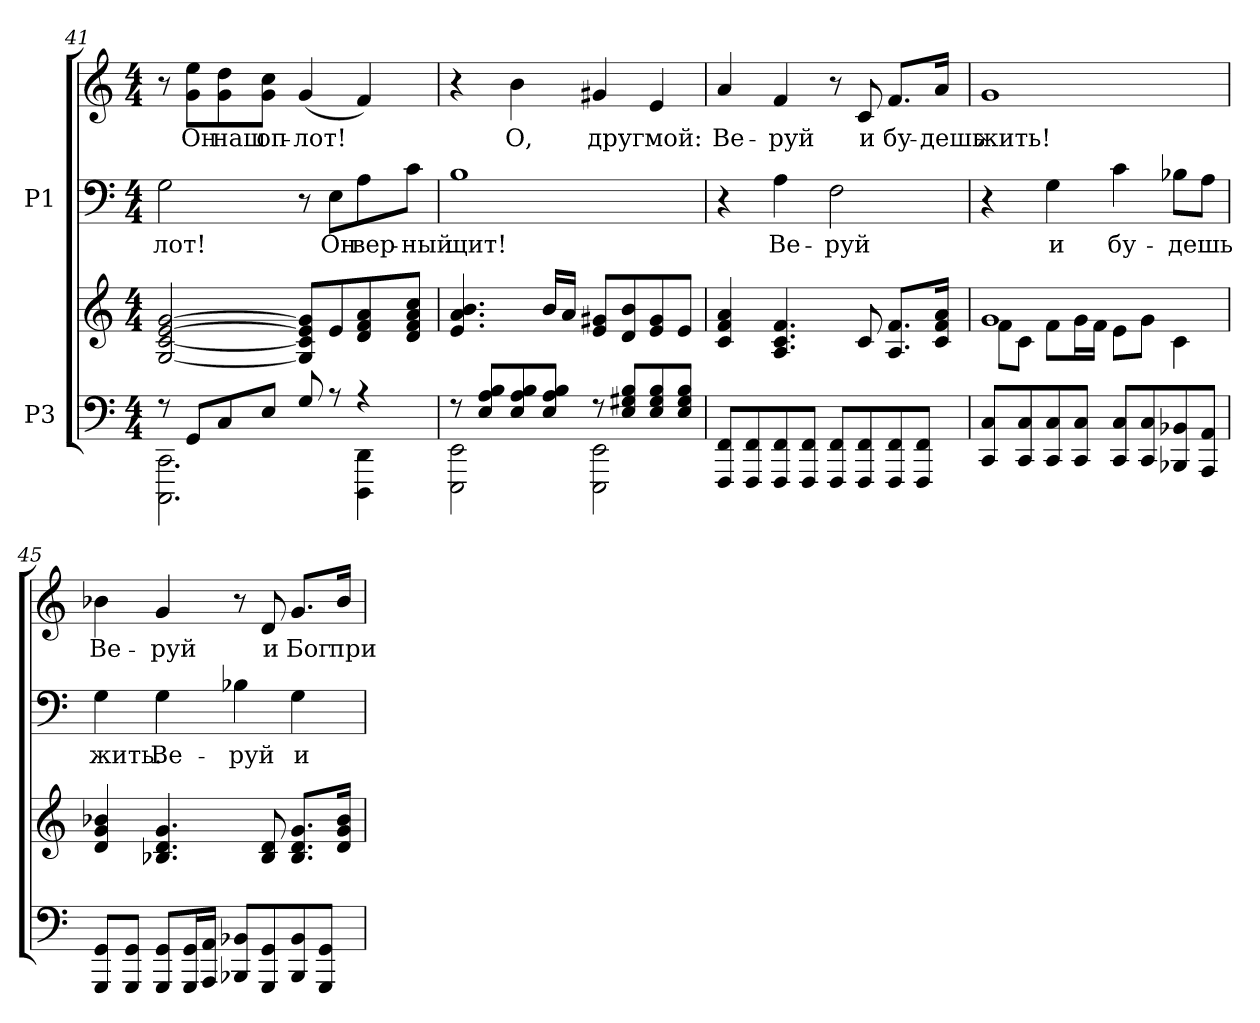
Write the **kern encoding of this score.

**kern	**kern	**kern	**text	**kern	**text
*part2	*part2	*part1	*part1	*part1	*part1
*staff4	*staff3	*staff2	*staff2	*staff1	*staff1
*I"P3	*	*I"P1	*	*	*
!!LO:PB:g=z
*clefF4	*clefG2	*clefF4	*	*clefG2	*
*k[]	*k[]	*k[]	*	*k[]	*
*a:	*a:	*a:	*	*a:	*
*M4/4	*M4/4	*M4/4	*	*M4/4	*
=41	=41	=41	=41	=41	=41
*^	*	*	*	*	*
!	!	!	!	!LO:LY:a:color=#000000	!	!
8r	2.CCCi\ 2.CCi	[<2Gi/ [<2ci [>2ei [>2gi	2Gi\	-лот!	8r	.
!	!	!	!	!	!	!LO:LY:b:color=#000000
8GGi/L	.	.	.	.	8gi\ 8eeiL	Он
!	!	!	!	!	!	!LO:LY:b:color=#000000
8Ci/	.	.	.	.	8gi\ 8ddi	наш
!	!	!	!	!	!	!LO:LY:b:color=#000000
8Ei/J	.	.	.	.	8gi\ 8cciJ	оп-
!	!	!	!	!	!	!LO:LY:b:color=#000000
8Gi/	.	8Gi/] 8ci] 8ei] 8gi]L	8r	.	(4gi/	-лот!
!	!	!	!	!LO:LY:a:color=#000000	!	!
8r	.	8ei/	8Ei\L	Он	.	.
!	!	!	!	!LO:LY:a:color=#000000	!	!
4r	4DDDi\ 4DDi	8di/ 8fi 8ai	8Ai\	вер-	4fi/)	.
!	!	!	!	!LO:LY:a:color=#000000	!	!
.	.	8di/ 8fi 8ai 8cciJ	8ci\J	-ный	.	.
=42	=42	=42	=42	=42	=42	=42
!	!	!	!	!LO:LY:a:color=#000000	!	!
8r	2EEEi\ 2EEi	4.ei/ 4.ai 4.bi	1Bi	щит!	4r	.
8Ei/ 8Ai 8BiL	.	.	.	.	.	.
!	!	!	!	!	!	!LO:LY:b:color=#000000
8Ei/ 8Ai 8Bi	.	.	.	.	4bi\	О,
8Ei/ 8Ai 8BiJ	.	16bi/LL	.	.	.	.
.	.	16ai/JJ	.	.	.	.
!	!	!	!	!	!	!LO:LY:b:color=#000000
8r	2EEEi\ 2EEi	8ei/ 8g#XiL	.	.	4g#Xi/	друг
8Ei/ 8G#Xi 8BiL	.	8di/ 8bi	.	.	.	.
!	!	!	!	!	!	!LO:LY:b:color=#000000
8Ei/ 8G#i 8Bi	.	8ei/ 8g#i	.	.	4ei/	мой:
8Ei/ 8G#i 8BiJ	.	8ei/J	.	.	.	.
*v	*v	*	*	*	*	*
=43	=43	=43	=43	=43	=43
!	!	!	!	!	!LO:LY:b:color=#000000
8FFFi/ 8FFiL	4ci/ 4fi 4ai	4r	.	4ai/	Ве-
8FFFi/ 8FFi	.	.	.	.	.
!	!	!	!LO:LY:a:color=#000000	!	!
!	!	!	!	!	!LO:LY:b:color=#000000
8FFFi/ 8FFi	4.Ai/ 4.ci 4.fi	4Ai\	Ве-	4fi/	-руй
8FFFi/ 8FFiJ	.	.	.	.	.
!	!	!	!LO:LY:a:color=#000000	!	!
8FFFi/ 8FFiL	.	2Fi\	-руй	8r	.
!	!	!	!	!	!LO:LY:b:color=#000000
8FFFi/ 8FFi	8ci/	.	.	8ci/	и
!	!	!	!	!	!LO:LY:b:color=#000000
8FFFi/ 8FFi	8.Ai/ 8.fiL	.	.	8.fi/L	бу-
8FFFi/ 8FFiJ	.	.	.	.	.
!	!	!	!	!	!LO:LY:b:color=#000000
.	16ci/ 16fi 16aiJk	.	.	16ai/Jk	-дешь
!!LO:LB:g=z
=44	=44	=44	=44	=44	=44
*	*^	*	*	*	*
!	!	!	!	!	!	!LO:LY:b:color=#000000
8CCi/ 8CiL	1gi	8fi\L	4r	.	1gi	жить!
8CCi/ 8Ci	.	8ci\J	.	.	.	.
!	!	!	!	!LO:LY:a:color=#000000	!	!
8CCi/ 8Ci	.	8fi\L	4Gi\	и	.	.
8CCi/ 8CiJ	.	16gi\L	.	.	.	.
.	.	16fi\JJ	.	.	.	.
!	!	!	!	!LO:LY:a:color=#000000	!	!
8CCi/ 8CiL	.	8ei\L	4ci\	бу-	.	.
8CCi/ 8Ci	.	8gi\J	.	.	.	.
!	!	!	!	!LO:LY:a:color=#000000	!	!
8BBB-Xi/ 8BB-Xi	.	4ci\	8B-Xi\L	-дешь	.	.
8AAAi/ 8AAiJ	.	.	8Ai\J	.	.	.
*	*v	*v	*	*	*	*
=45	=45	=45	=45	=45	=45
!	!	!	!LO:LY:a:color=#000000	!	!
!	!	!	!	!	!LO:LY:b:color=#000000
8GGGi/ 8GGiL	4di/ 4gi 4b-Xi	4Gi\	жить.	4b-Xi\	Ве-
8GGGi/ 8GGiJ	.	.	.	.	.
!	!	!	!LO:LY:a:color=#000000	!	!
!	!	!	!	!	!LO:LY:b:color=#000000
8GGGi/ 8GGiL	4.B-Xi/ 4.di 4.gi	4Gi\	Ве-	4gi/	-руй
16GGGi/ 16GGiL	.	.	.	.	.
16AAAi/ 16AAiJJ	.	.	.	.	.
!	!	!	!LO:LY:a:color=#000000	!	!
8BBB-Xi/ 8BB-XiL	.	4B-Xi\	-руй	8r	.
!	!	!	!	!	!LO:LY:b:color=#000000
8GGGi/ 8GGi	8B-i/ 8di	.	.	8di/	и
!	!	!	!LO:LY:a:color=#000000	!	!
!	!	!	!	!	!LO:LY:b:color=#000000
8BBB-i/ 8BB-i	8.B-i/ 8.di 8.giL	4Gi\	и	8.gi/L	Бог
8GGGi/ 8GGiJ	.	.	.	.	.
!	!	!	!	!	!LO:LY:b:color=#000000
.	16di/ 16gi 16b-iJk	.	.	16b-i/Jk	при-
=	=	=	=	=	=
*-	*-	*-	*-	*-	*-
